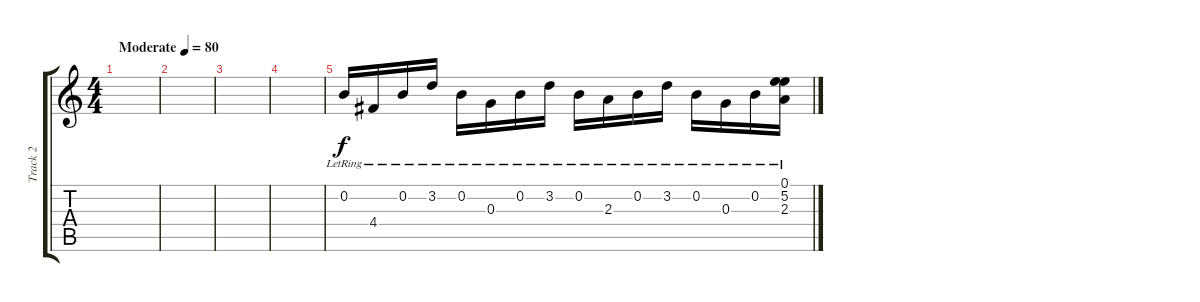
\track ("Track 2" "Track 2") {instrument acousticguitarsteel}
\staff {score tabs}
\tuning (E4 B3 G3 D3 A2 E2) {hide}
\ts (4 4)
\tempo (80 "Moderate")
\clef g2
\ks c
|
|
|
|
0.2{lr}.16 4.4{lr}.16 0.2{lr}.16 3.2{lr}.16 0.2{lr}.16 0.3{lr}.16 0.2{lr}.16 3.2{lr}.16 0.2{lr}.16 2.3{lr}.16 0.2{lr}.16 3.2{lr}.16 0.2{lr}.16 0.3{lr}.16 0.2{lr}.16 (0.1 5.2{lr} 2.3).16
